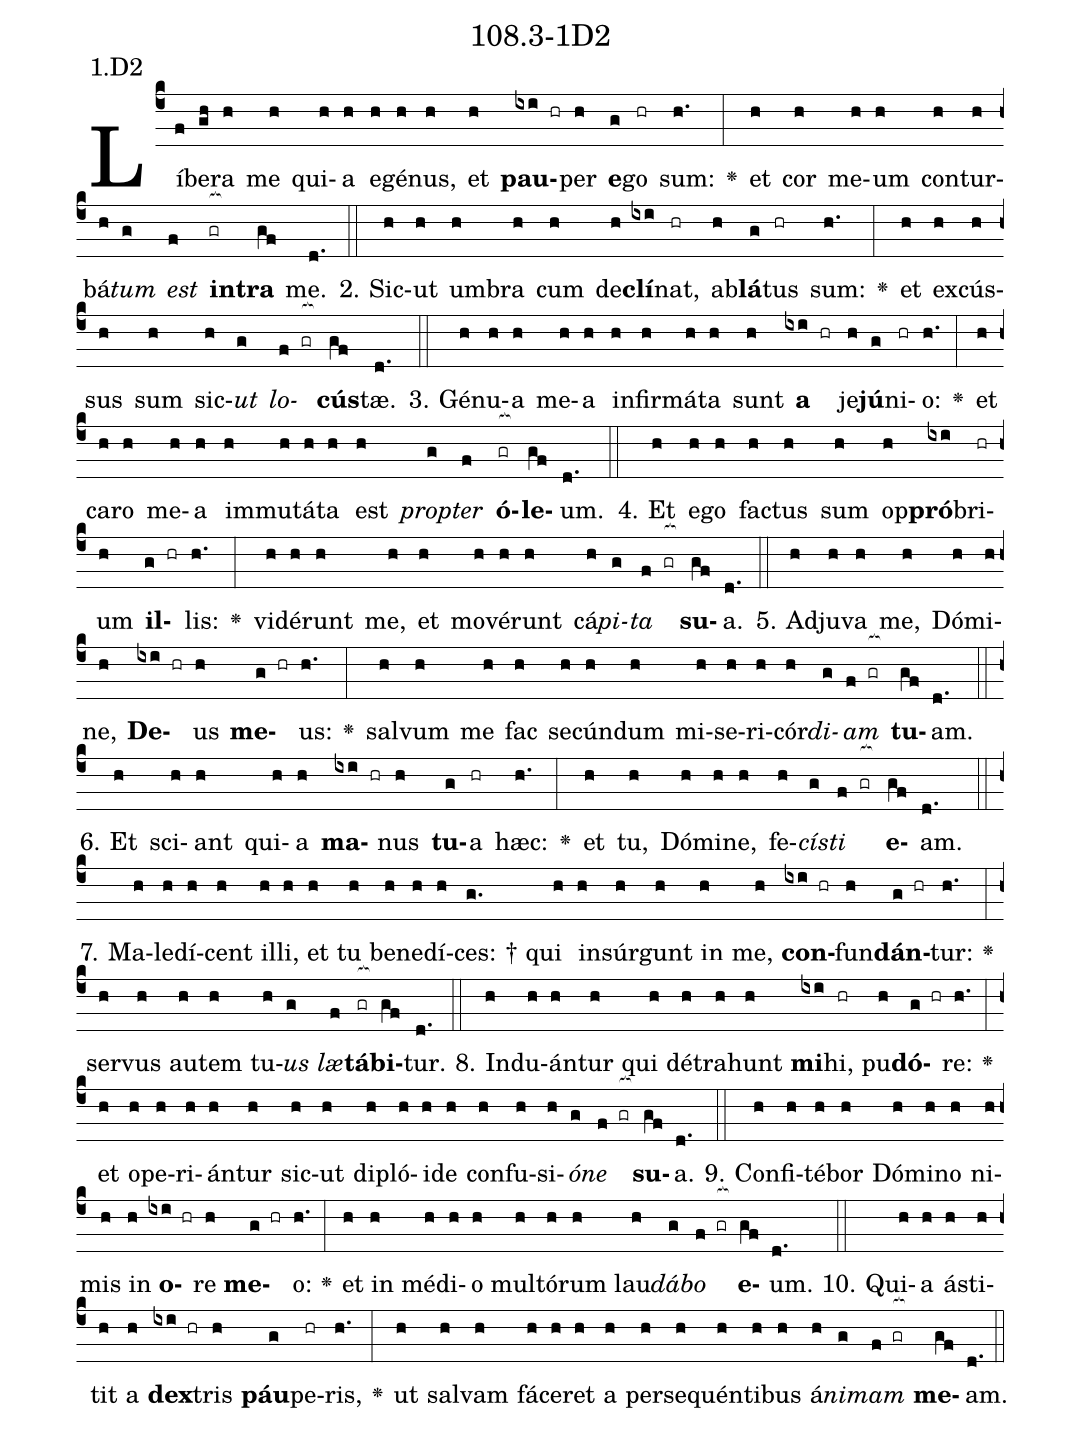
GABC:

name: 108.3-1D2;
annotation: 1.D2;
%%
(c4)Lí(f)be(gh)ra(h) me(h) qui(h)a(h) e(h)gé(h)nus,(h) et(h) <b>pau</b>(ixi hr)per(h) <b>e</b>(g)go(hr) sum:(h.) <v>\greheightstar</v>(:) et(h) cor(h) me(h)um(h) con(h)tur(h)bá(h)<i>tum</i>(g) <i>est</i>(f) <b>in</b>(gr[ocb:1{])<b>tra</b>(gf[ocb:0}]) me.(d.) (::)
2. Sic(h)ut(h) um(h)bra(h) cum(h) de(h)<b>clí</b>(ixi)nat,(hr) ab(h)<b>lá</b>(g)tus(hr) sum:(h.) <v>\greheightstar</v>(:) et(h) ex(h)cús(h)sus(h) sum(h) sic(h)<i>ut</i>(g) <i>lo</i>(f gr[ocb:1{])<b>cús</b>(gf[ocb:0}])tæ.(d.) (::)
3. Gé(h)nu(h)a(h) me(h)a(h) in(h)fir(h)má(h)ta(h) sunt(h) <b>a</b>(ixi hr) je(h)<b>jú</b>(g)ni(hr)o:(h.) <v>\greheightstar</v>(:) et(h) ca(h)ro(h) me(h)a(h) im(h)mu(h)tá(h)ta(h) est(h) <i>prop</i>(g)<i>ter</i>(f) <b>ó</b>(gr[ocb:1{])<b>le</b>(gf[ocb:0}])um.(d.) (::)
4. Et(h) e(h)go(h) fac(h)tus(h) sum(h) op(h)<b>pró</b>(ixi)bri(hr)um(h) <b>il</b>(g hr)lis:(h.) <v>\greheightstar</v>(:) vi(h)dé(h)runt(h) me,(h) et(h) mo(h)vé(h)runt(h) cá(h)<i>pi</i>(g)<i>ta</i>(f gr[ocb:1{]) <b>su</b>(gf[ocb:0}])a.(d.) (::)
5. Ad(h)ju(h)va(h) me,(h) Dó(h)mi(h)ne,(h) <b>De</b>(ixi hr)us(h) <b>me</b>(g hr)us:(h.) <v>\greheightstar</v>(:) sal(h)vum(h) me(h) fac(h) se(h)cún(h)dum(h) mi(h)se(h)ri(h)cór(h)<i>di</i>(g)<i>am</i>(f gr[ocb:1{]) <b>tu</b>(gf[ocb:0}])am.(d.) (::)
6. Et(h) sci(h)ant(h) qui(h)a(h) <b>ma</b>(ixi hr)nus(h) <b>tu</b>(g)a(hr) hæc:(h.) <v>\greheightstar</v>(:) et(h) tu,(h) Dó(h)mi(h)ne,(h) fe(h)<i>cís</i>(g)<i>ti</i>(f gr[ocb:1{]) <b>e</b>(gf[ocb:0}])am.(d.) (::)
7. Ma(h)le(h)dí(h)cent(h) il(h)li,(h) et(h) tu(h) be(h)ne(h)dí(h)ces: †(g.) qui(h) in(h)súr(h)gunt(h) in(h) me,(h) <b>con</b>(ixi hr)fun(h)<b>dán</b>(g hr)tur:(h.) <v>\greheightstar</v>(:) ser(h)vus(h) au(h)tem(h) tu(h)<i>us</i>(g) <i>læ</i>(f)<b>tá</b>(gr[ocb:1{])<b>bi</b>(gf[ocb:0}])tur.(d.) (::)
8. Ind(h)u(h)án(h)tur(h) qui(h) dé(h)tra(h)hunt(h) <b>mi</b>(ixi)hi,(hr) pu(h)<b>dó</b>(g hr)re:(h.) <v>\greheightstar</v>(:) et(h) o(h)pe(h)ri(h)án(h)tur(h) sic(h)ut(h) di(h)pló(h)i(h)de(h) con(h)fu(h)si(h)<i>ó</i>(g)<i>ne</i>(f gr[ocb:1{]) <b>su</b>(gf[ocb:0}])a.(d.) (::)
9. Con(h)fi(h)té(h)bor(h) Dó(h)mi(h)no(h) ni(h)mis(h) in(h) <b>o</b>(ixi hr)re(h) <b>me</b>(g hr)o:(h.) <v>\greheightstar</v>(:) et(h) in(h) mé(h)di(h)o(h) mul(h)tó(h)rum(h) lau(h)<i>dá</i>(g)<i>bo</i>(f gr[ocb:1{]) <b>e</b>(gf[ocb:0}])um.(d.) (::)
10. Qui(h)a(h) á(h)sti(h)tit(h) a(h) <b>dex</b>(ixi hr)tris(h) <b>páu</b>(g)pe(hr)ris,(h.) <v>\greheightstar</v>(:) ut(h) sal(h)vam(h) fá(h)ce(h)ret(h) a(h) per(h)se(h)quén(h)ti(h)bus(h) á(h)<i>ni</i>(g)<i>mam</i>(f gr[ocb:1{]) <b>me</b>(gf[ocb:0}])am.(d.) (::)
